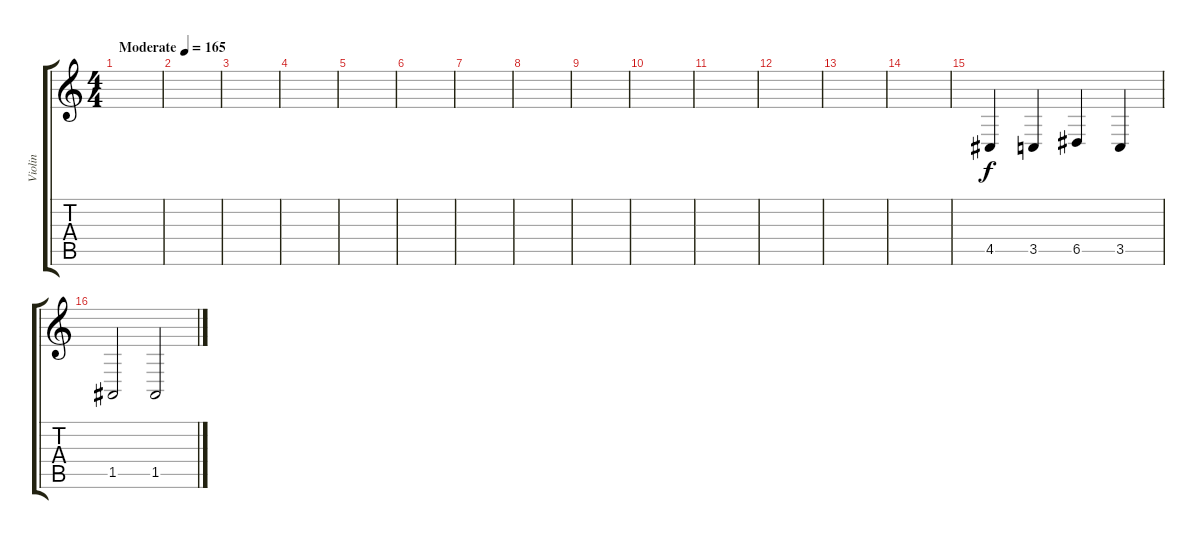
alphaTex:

\track ("Violin" "Violin") {instrument violin}
\staff {score tabs}
\tuning (E4 B3 G3 D3 A2 E2) {hide}
\ts (4 4)
\tempo (165 "Moderate")
\clef g2
\ks c
|
|
|
|
|
|
|
|
|
|
|
|
|
|
4.5.4 3.5.4 6.5.4 3.5.4 |
1.5.2 1.5.2
